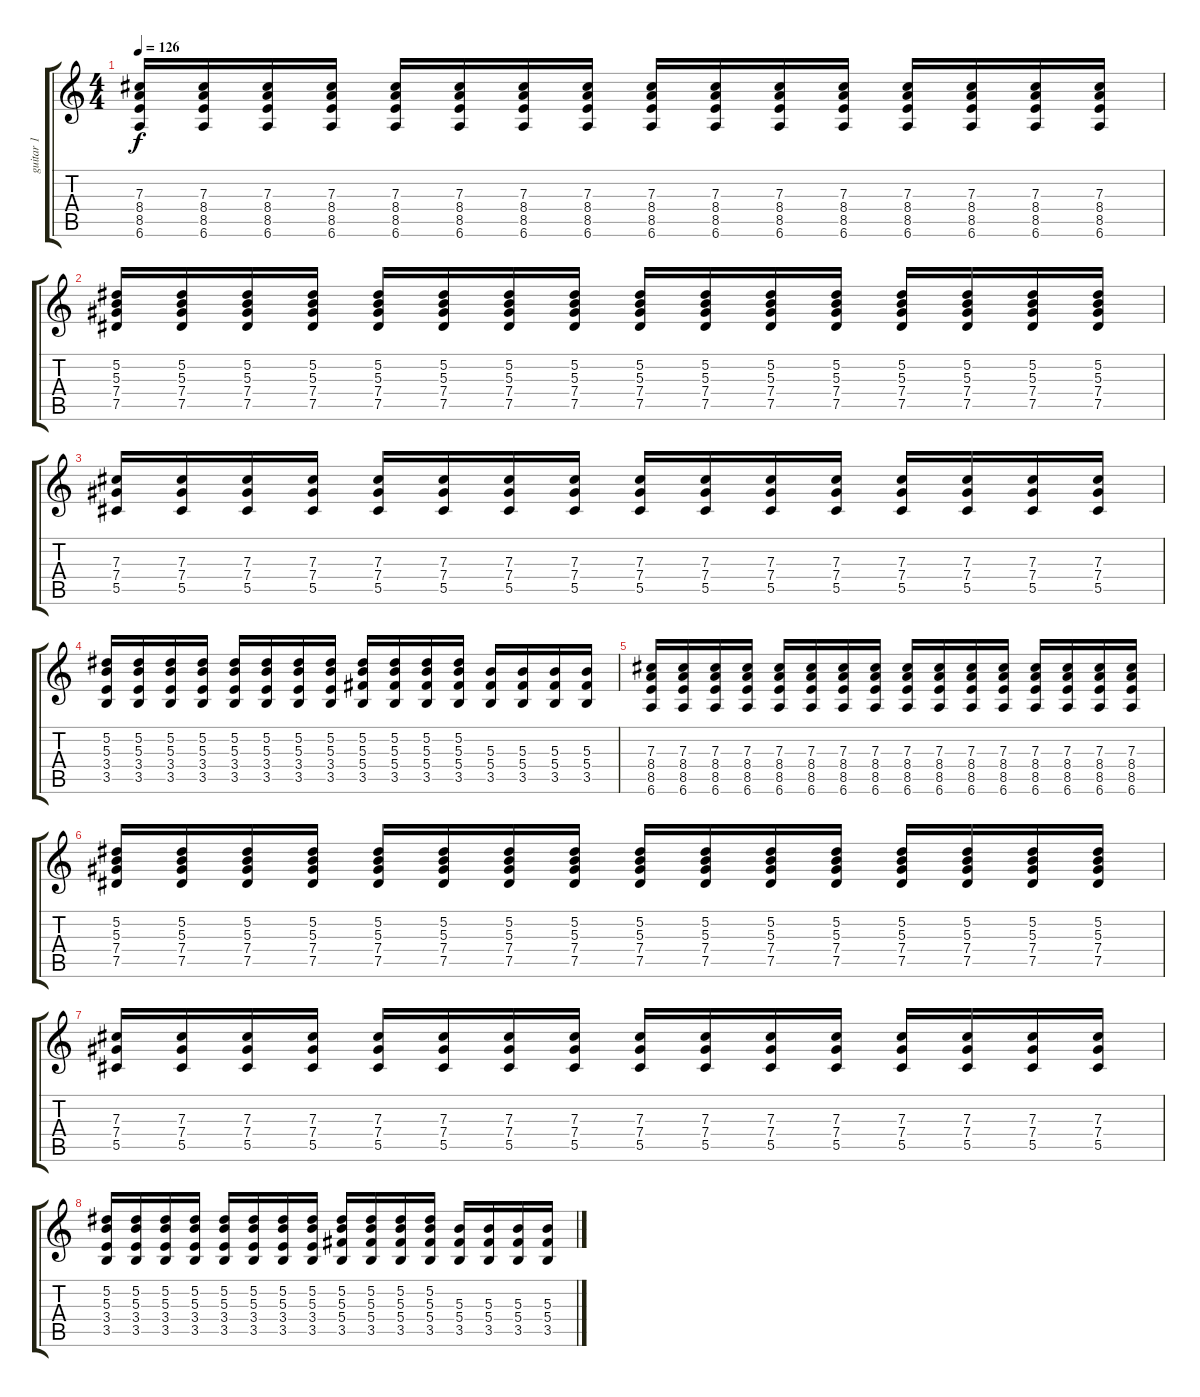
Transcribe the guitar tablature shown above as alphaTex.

\track ("guitar 1" "guitar 1") {instrument overdrivenguitar}
\staff {score tabs}
\tuning (Eb4 Bb3 Gb3 Db3 Ab2 Eb2) {hide}
\ts (4 4)
\tempo 126
\clef g2
\ks c
(7.3 8.4 8.5 6.6).16{dy f} (7.3 8.4 8.5 6.6).16 (7.3 8.4 8.5 6.6).16 (7.3 8.4 8.5 6.6).16 (7.3 8.4 8.5 6.6).16 (7.3 8.4 8.5 6.6).16 (7.3 8.4 8.5 6.6).16 (7.3 8.4 8.5 6.6).16 (7.3 8.4 8.5 6.6).16 (7.3 8.4 8.5 6.6).16 (7.3 8.4 8.5 6.6).16 (7.3 8.4 8.5 6.6).16 (7.3 8.4 8.5 6.6).16 (7.3 8.4 8.5 6.6).16 (7.3 8.4 8.5 6.6).16 (7.3 8.4 8.5 6.6).16 |
(5.2 5.3 7.4 7.5).16 (5.2 5.3 7.4 7.5).16 (5.2 5.3 7.4 7.5).16 (5.2 5.3 7.4 7.5).16 (5.2 5.3 7.4 7.5).16 (5.2 5.3 7.4 7.5).16 (5.2 5.3 7.4 7.5).16 (5.2 5.3 7.4 7.5).16 (5.2 5.3 7.4 7.5).16 (5.2 5.3 7.4 7.5).16 (5.2 5.3 7.4 7.5).16 (5.2 5.3 7.4 7.5).16 (5.2 5.3 7.4 7.5).16 (5.2 5.3 7.4 7.5).16 (5.2 5.3 7.4 7.5).16 (5.2 5.3 7.4 7.5).16 |
(7.3 7.4 5.5).16 (7.3 7.4 5.5).16 (7.3 7.4 5.5).16 (7.3 7.4 5.5).16 (7.3 7.4 5.5).16 (7.3 7.4 5.5).16 (7.3 7.4 5.5).16 (7.3 7.4 5.5).16 (7.3 7.4 5.5).16 (7.3 7.4 5.5).16 (7.3 7.4 5.5).16 (7.3 7.4 5.5).16 (7.3 7.4 5.5).16 (7.3 7.4 5.5).16 (7.3 7.4 5.5).16 (7.3 7.4 5.5).16 |
(5.2 5.3 3.4 3.5).16 (5.2 5.3 3.4 3.5).16 (5.2 5.3 3.4 3.5).16 (5.2 5.3 3.4 3.5).16 (5.2 5.3 3.4 3.5).16 (5.2 5.3 3.4 3.5).16 (5.2 5.3 3.4 3.5).16 (5.2 5.3 3.4 3.5).16 (5.2 5.3 5.4 3.5).16 (5.2 5.3 5.4 3.5).16 (5.2 5.3 5.4 3.5).16 (5.2 5.3 5.4 3.5).16 (5.3 5.4 3.5).16 (5.3 5.4 3.5).16 (5.3 5.4 3.5).16 (5.3 5.4 3.5).16 |
(7.3 8.4 8.5 6.6).16 (7.3 8.4 8.5 6.6).16 (7.3 8.4 8.5 6.6).16 (7.3 8.4 8.5 6.6).16 (7.3 8.4 8.5 6.6).16 (7.3 8.4 8.5 6.6).16 (7.3 8.4 8.5 6.6).16 (7.3 8.4 8.5 6.6).16 (7.3 8.4 8.5 6.6).16 (7.3 8.4 8.5 6.6).16 (7.3 8.4 8.5 6.6).16 (7.3 8.4 8.5 6.6).16 (7.3 8.4 8.5 6.6).16 (7.3 8.4 8.5 6.6).16 (7.3 8.4 8.5 6.6).16 (7.3 8.4 8.5 6.6).16 |
(5.2 5.3 7.4 7.5).16 (5.2 5.3 7.4 7.5).16 (5.2 5.3 7.4 7.5).16 (5.2 5.3 7.4 7.5).16 (5.2 5.3 7.4 7.5).16 (5.2 5.3 7.4 7.5).16 (5.2 5.3 7.4 7.5).16 (5.2 5.3 7.4 7.5).16 (5.2 5.3 7.4 7.5).16 (5.2 5.3 7.4 7.5).16 (5.2 5.3 7.4 7.5).16 (5.2 5.3 7.4 7.5).16 (5.2 5.3 7.4 7.5).16 (5.2 5.3 7.4 7.5).16 (5.2 5.3 7.4 7.5).16 (5.2 5.3 7.4 7.5).16 |
(7.3 7.4 5.5).16 (7.3 7.4 5.5).16 (7.3 7.4 5.5).16 (7.3 7.4 5.5).16 (7.3 7.4 5.5).16 (7.3 7.4 5.5).16 (7.3 7.4 5.5).16 (7.3 7.4 5.5).16 (7.3 7.4 5.5).16 (7.3 7.4 5.5).16 (7.3 7.4 5.5).16 (7.3 7.4 5.5).16 (7.3 7.4 5.5).16 (7.3 7.4 5.5).16 (7.3 7.4 5.5).16 (7.3 7.4 5.5).16 |
(5.2 5.3 3.4 3.5).16 (5.2 5.3 3.4 3.5).16 (5.2 5.3 3.4 3.5).16 (5.2 5.3 3.4 3.5).16 (5.2 5.3 3.4 3.5).16 (5.2 5.3 3.4 3.5).16 (5.2 5.3 3.4 3.5).16 (5.2 5.3 3.4 3.5).16 (5.2 5.3 5.4 3.5).16 (5.2 5.3 5.4 3.5).16 (5.2 5.3 5.4 3.5).16 (5.2 5.3 5.4 3.5).16 (5.3 5.4 3.5).16 (5.3 5.4 3.5).16 (5.3 5.4 3.5).16 (5.3 5.4 3.5).16
